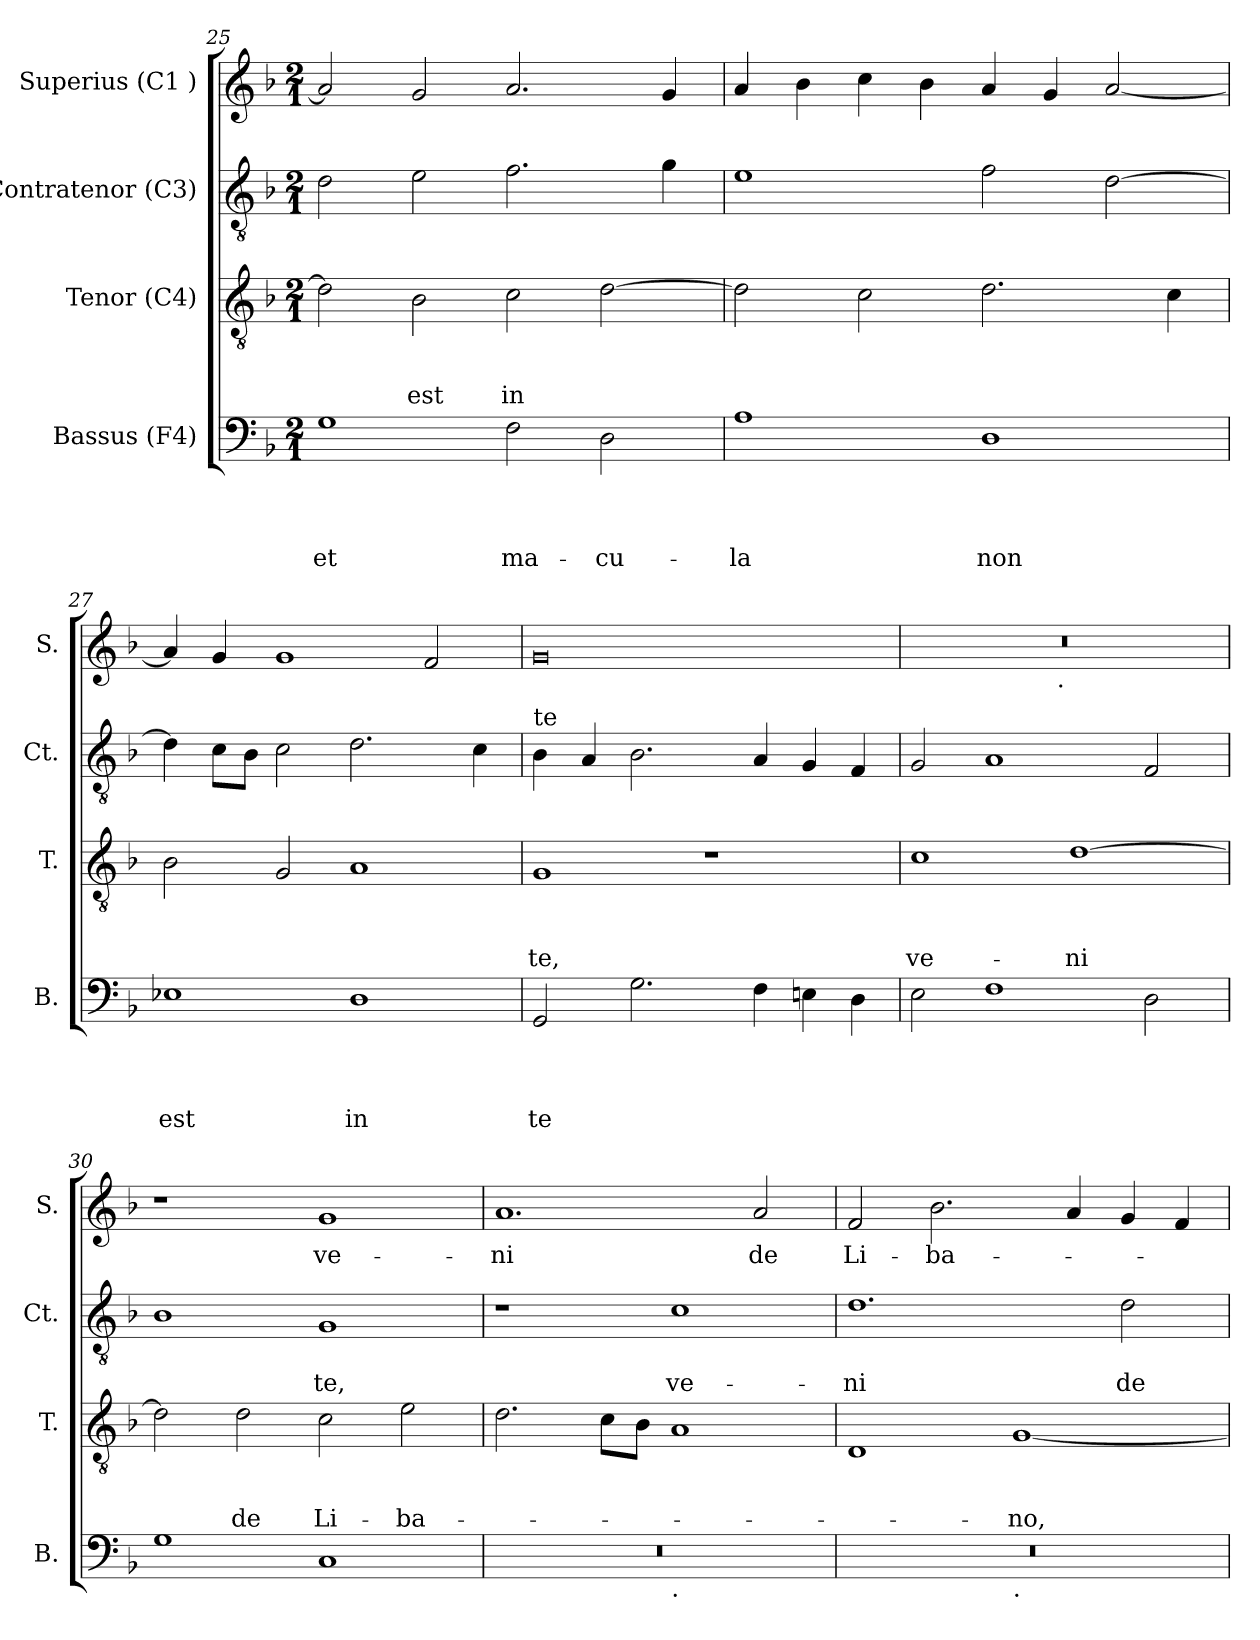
**kern	**text	**text	**text	**text	**kern	**text	**text	**text	**kern	**text	**text	**kern	**text
*part4	*part4	*part4	*part4	*part4	*part3	*part3	*part3	*part3	*part2	*part2	*part2	*part1	*part1
*staff4	*staff4	*staff4	*staff4	*staff4	*staff3	*staff3	*staff3	*staff3	*staff2	*staff2	*staff2	*staff1	*staff1
*I"Bassus (F4)	*	*	*	*	*I"Tenor (C4)	*	*	*	*I"Contratenor (C3)	*	*	*I"Superius (C1 )	*
*I'B.	*	*	*	*	*I'T.	*	*	*	*I'Ct.	*	*	*I'S.	*
*clefF4	*	*	*	*	*clefGv2	*	*	*	*clefGv2	*	*	*clefG2	*
*k[b-]	*	*	*	*	*k[b-]	*	*	*	*k[b-]	*	*	*k[b-]	*
*F:	*	*	*	*	*F:	*	*	*	*F:	*	*	*F:	*
*M2/1	*	*	*	*	*M2/1	*	*	*	*M2/1	*	*	*M2/1	*
=25	=25	=25	=25	=25	=25	=25	=25	=25	=25	=25	=25	=25	=25
!	!	!	!	!LO:LY:b	!	!	!	!	!	!	!	!	!
1G	.	.	.	et	2d\]	.	.	.	2d\	.	.	2a/]	.
!	!	!	!	!	!	!	!	!LO:LY:b	!	!	!	!	!
.	.	.	.	.	2B-\	.	.	est	2e\	.	.	2g/	.
!	!	!	!	!LO:LY:b	!	!	!	!LO:LY:b	!	!	!	!	!
2F\	.	.	.	ma-	2c\	.	.	in	2.f\	.	.	2.a/	.
!	!	!	!	!LO:LY:b	!	!	!	!	!	!	!	!	!
2D\	.	.	.	-cu-	[>2d\	.	.	.	.	.	.	.	.
.	.	.	.	.	.	.	.	.	4g\	.	.	4g/	.
!!LO:LB:g=z
=26	=26	=26	=26	=26	=26	=26	=26	=26	=26	=26	=26	=26	=26
!	!	!	!	!LO:LY:b	!	!	!	!	!	!	!	!	!
1A	.	.	.	-la	2d\]	.	.	.	1e	.	.	4a/	.
.	.	.	.	.	.	.	.	.	.	.	.	4b-\	.
.	.	.	.	.	2c\	.	.	.	.	.	.	4cc\	.
.	.	.	.	.	.	.	.	.	.	.	.	4b-\	.
!	!	!	!	!LO:LY:b	!	!	!	!	!	!	!	!	!
1D	.	.	.	non	2.d\	.	.	.	2f\	.	.	4a/	.
.	.	.	.	.	.	.	.	.	.	.	.	4g/	.
.	.	.	.	.	.	.	.	.	[>2d\	.	.	[<2a/	.
.	.	.	.	.	4c\	.	.	.	.	.	.	.	.
=27	=27	=27	=27	=27	=27	=27	=27	=27	=27	=27	=27	=27	=27
!	!	!	!	!LO:LY:b	!	!	!	!	!	!	!	!	!
1E-	.	.	.	est	2B-\	.	.	.	4d\]	.	.	4a/]	.
.	.	.	.	.	.	.	.	.	8c\L	.	.	4g/	.
.	.	.	.	.	.	.	.	.	8B-\J	.	.	.	.
.	.	.	.	.	2G/	.	.	.	2c\	.	.	1g	.
!	!	!	!	!LO:LY:b	!	!	!	!	!	!	!	!	!
1D	.	.	.	in	1A	.	.	.	2.d\	.	.	.	.
.	.	.	.	.	.	.	.	.	.	.	.	2f/	.
.	.	.	.	.	.	.	.	.	4c\	.	.	.	.
=28	=28	=28	=28	=28	=28	=28	=28	=28	=28	=28	=28	=28	=28
!	!	!	!	!	!	!	!	!	!LO:TX:a:t=te	!	!	!	!
!	!	!	!	!LO:LY:b	!	!	!	!LO:LY:b	!	!	!	!	!
2GG/	.	.	.	te	1G	.	.	te,	4B-\	.	.	0g	.
.	.	.	.	.	.	.	.	.	4A/	.	.	.	.
2.G\	.	.	.	.	.	.	.	.	2.B-\	.	.	.	.
.	.	.	.	.	1r	.	.	.	.	.	.	.	.
4F\	.	.	.	.	.	.	.	.	4A/	.	.	.	.
4En\	.	.	.	.	.	.	.	.	4G/	.	.	.	.
4D\	.	.	.	.	.	.	.	.	4F/	.	.	.	.
=29	=29	=29	=29	=29	=29	=29	=29	=29	=29	=29	=29	=29	=29
!	!	!	!	!	!	!	!	!LO:LY:b	!	!	!	!	!
*	*	*	*	*	*	*	*	*	*	*	*	*^	*
2E\	.	.	.	.	1c	.	.	ve-	2G/	.	.	0r	2ryy	.
1F	.	.	.	.	.	.	.	.	1A	.	.	.	4...ryy	.
!	!	!	!	!	!	!	!	!	!	!	!	!	!LO:TX:b:t=.	!
.	.	.	.	.	.	.	.	.	.	.	.	.	1ryy	.
!	!	!	!	!	!	!	!	!LO:LY:b	!	!	!	!	!	!
.	.	.	.	.	[<1d	.	.	-ni	.	.	.	.	.	.
2D\	.	.	.	.	.	.	.	.	2F/	.	.	.	.	.
.	.	.	.	.	.	.	.	.	.	.	.	.	32ryy	.
*	*	*	*	*	*	*	*	*	*	*	*	*v	*v	*
!!LO:PB:g=z
=30	=30	=30	=30	=30	=30	=30	=30	=30	=30	=30	=30	=30	=30
1G	.	.	.	.	2d\]	.	.	.	1B-	.	.	1r	.
!	!	!	!	!	!	!	!	!LO:LY:b	!	!	!	!	!
.	.	.	.	.	2d\	.	.	de	.	.	.	.	.
!	!	!	!	!	!	!	!	!LO:LY:b	!	!	!LO:LY:b	!	!LO:LY:b
1C	.	.	.	.	2c\	.	.	Li-	1G	.	te,	1g	ve-
!	!	!	!	!	!	!	!	!LO:LY:b	!	!	!	!	!
.	.	.	.	.	2e\	.	.	-ba-	.	.	.	.	.
=31	=31	=31	=31	=31	=31	=31	=31	=31	=31	=31	=31	=31	=31
!	!	!	!	!	!	!	!	!	!	!	!	!	!LO:LY:b
*^	*	*	*	*	*	*	*	*	*	*	*	*	*
0r	1ryy	.	.	.	.	2.d\	.	.	.	1r	.	.	1.a	-ni
.	.	.	.	.	.	8c\L	.	.	.	.	.	.	.	.
.	.	.	.	.	.	8B-\J	.	.	.	.	.	.	.	.
!	!LO:TX:b:t=.	!	!	!	!	!	!	!	!	!	!	!	!	!
!	!	!	!	!	!	!	!	!	!	!	!	!LO:LY:b	!	!
.	1ryy	.	.	.	.	1A	.	.	.	1c	.	ve-	.	.
!	!	!	!	!	!	!	!	!	!	!	!	!	!	!LO:LY:b
.	.	.	.	.	.	.	.	.	.	.	.	.	2a/	de
=32	=32	=32	=32	=32	=32	=32	=32	=32	=32	=32	=32	=32	=32	=32
!	!	!	!	!	!	!	!	!	!	!	!	!LO:LY:b	!	!LO:LY:b
0r	1ryy	.	.	.	.	1D	.	.	.	1.d	.	-ni	2f/	Li-
!	!	!	!	!	!	!	!	!	!	!	!	!	!	!LO:LY:b
.	.	.	.	.	.	.	.	.	.	.	.	.	2.b-\	-ba-
!	!LO:TX:b:t=.	!	!	!	!	!	!	!	!	!	!	!	!	!
!	!	!	!	!	!	!	!	!	!LO:LY:b	!	!	!	!	!
.	1ryy	.	.	.	.	[<1G	.	.	-no,	.	.	.	.	.
.	.	.	.	.	.	.	.	.	.	.	.	.	4a/	.
!	!	!	!	!	!	!	!	!	!	!	!	!LO:LY:b	!	!
.	.	.	.	.	.	.	.	.	.	2d\	.	de	4g/	.
.	.	.	.	.	.	.	.	.	.	.	.	.	4f/	.
*v	*v	*	*	*	*	*	*	*	*	*	*	*	*	*
=	=	=	=	=	=	=	=	=	=	=	=	=	=
*-	*-	*-	*-	*-	*-	*-	*-	*-	*-	*-	*-	*-	*-
